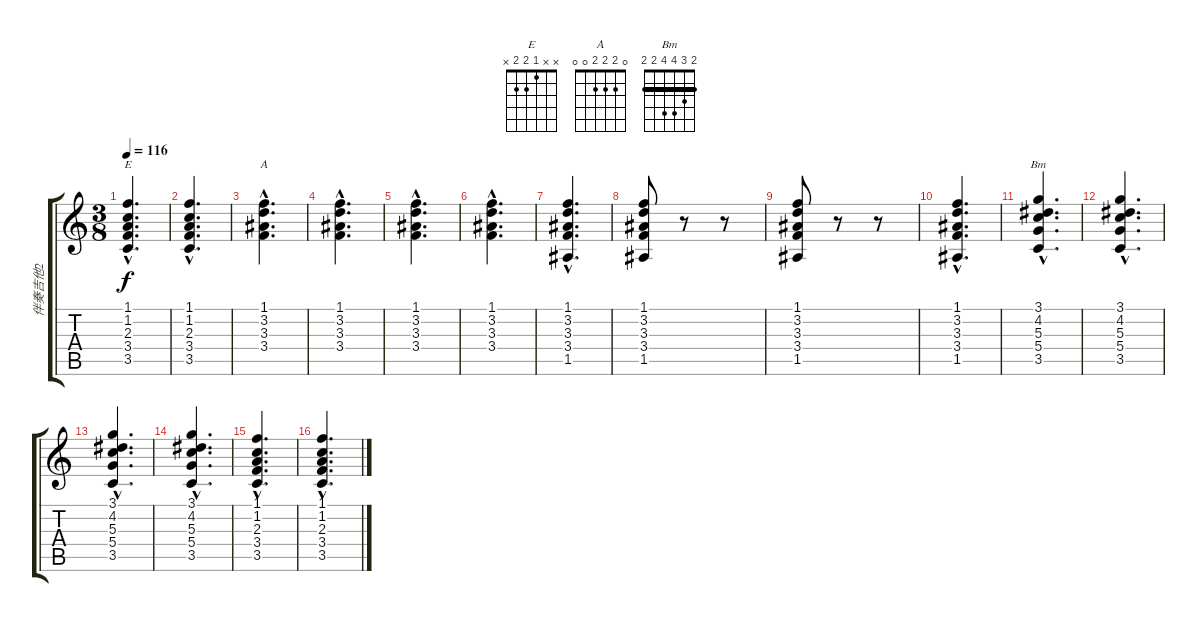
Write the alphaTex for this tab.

\track ("伴奏吉他2" "伴奏吉他2") {instrument acousticguitarnylon}
\staff {score tabs}
\tuning (E4 B3 G3 D3 A2 E2) {hide}
\chord ("E" x x 1 2 2 x)
\chord ("A" 0 2 2 2 0 0)
\chord ("Bm" 2 3 4 4 2 2) {barre 2}
\ts (3 8)
\tempo 116
\clef g2
\ks c
(1.1{hac} 1.2{hac} 2.3{hac} 3.4{hac} 3.5{hac}).4{d ch "E" dy f} |
(1.1{hac} 1.2{hac} 2.3{hac} 3.4{hac} 3.5{hac}).4{d} |
(1.1{hac} 3.2{hac} 3.3{hac} 3.4{hac}).4{d ch "A"} |
(1.1{hac} 3.2{hac} 3.3{hac} 3.4{hac}).4{d} |
(1.1{hac} 3.2{hac} 3.3{hac} 3.4{hac}).4{d} |
(1.1{hac} 3.2{hac} 3.3{hac} 3.4{hac}).4{d} |
(1.1{hac} 3.2{hac} 3.3{hac} 3.4{hac} 1.5{hac}).4{d} |
(1.1 3.2 3.3 3.4 1.5).8 r.8 r.8 |
(1.1 3.2 3.3 3.4 1.5).8 r.8 r.8 |
(1.1{hac} 3.2{hac} 3.3{hac} 3.4{hac} 1.5{hac}).4{d} |
(3.1{hac} 4.2{hac} 5.3{hac} 5.4{hac} 3.5{hac}).4{d ch "Bm"} |
(3.1{hac} 4.2{hac} 5.3{hac} 5.4{hac} 3.5{hac}).4{d} |
(3.1{hac} 4.2{hac} 5.3{hac} 5.4{hac} 3.5{hac}).4{d} |
(3.1{hac} 4.2{hac} 5.3{hac} 5.4{hac} 3.5{hac}).4{d} |
(1.1{hac} 1.2{hac} 2.3{hac} 3.4{hac} 3.5{hac}).4{d} |
(1.1{hac} 1.2{hac} 2.3{hac} 3.4{hac} 3.5{hac}).4{d}
